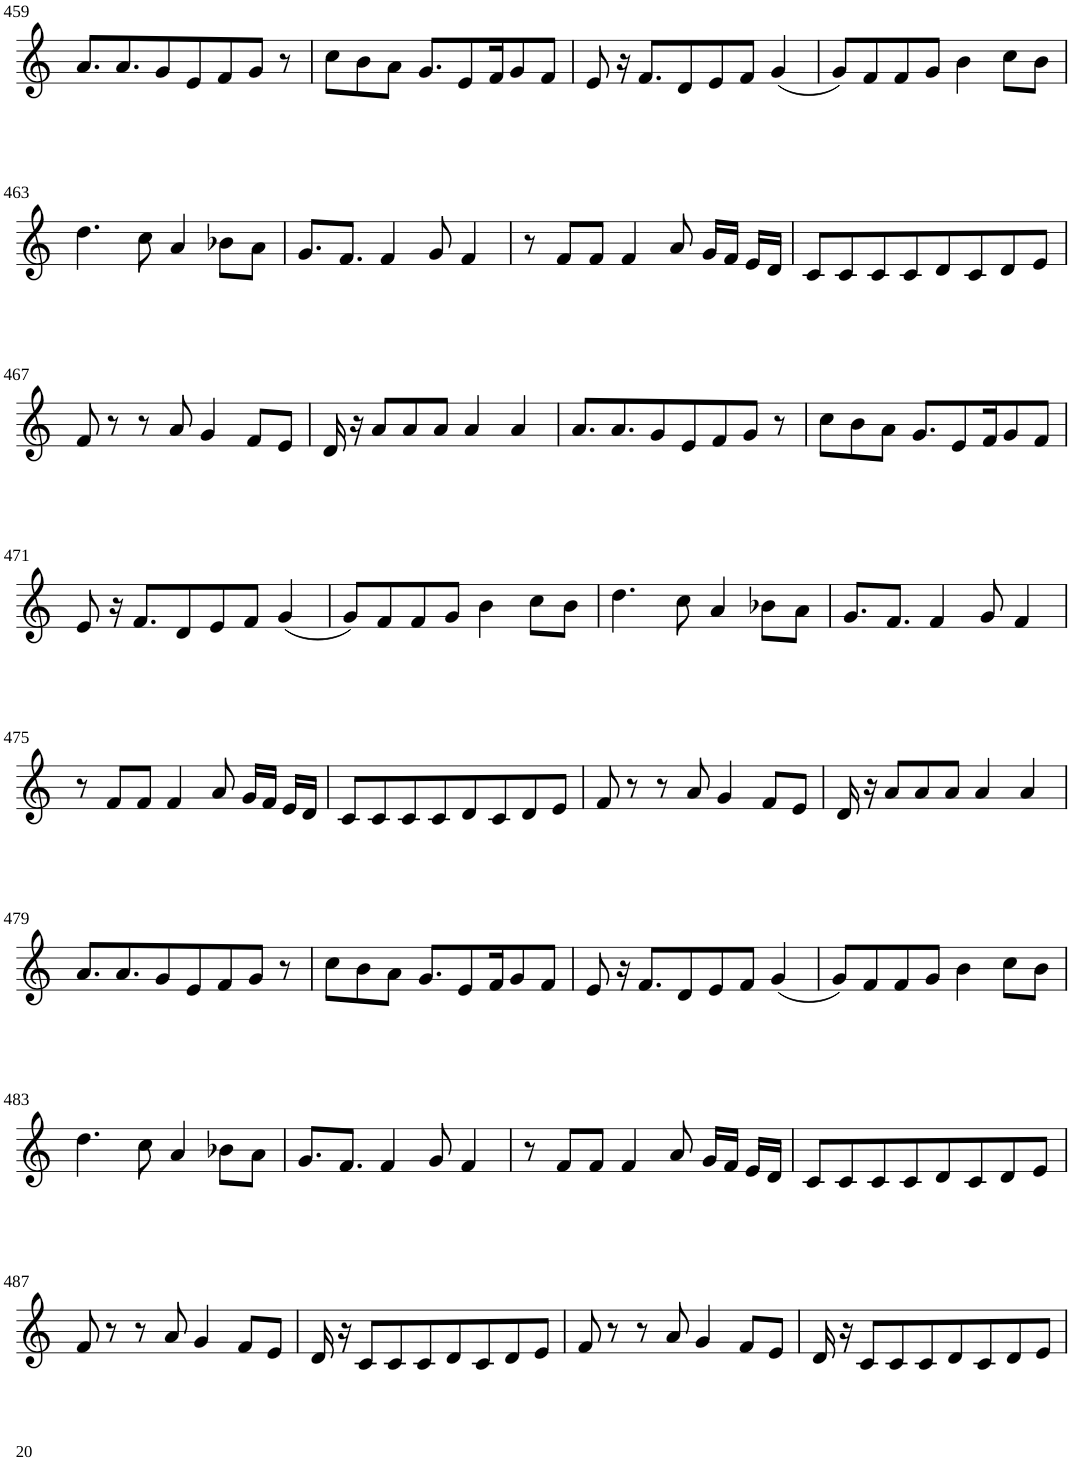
**kern
*part1
*staff1
*I"Violin
!!LO:PB:g=z
*clefG2
*k[]
*M8/8
=459
8.a/L
8.a/
8g/
8e/
8f/
8g/J
8r
=460
8cc\L
8b\
8a\J
8.g/L
8e/
16f/K
8g/
8f/J
=461
8e/
16r
8.f/L
8d/
8e/
8f/J
(4g/
=462
8g/L)
8f/
8f/
8g/J
4b\
8cc\L
8b\J
!!LO:LB:g=z
=463
4.dd\
8cc\
4a/
8b-X\L
8a\J
=464
8.g/L
8.f/J
4f/
8g/
4f/
=465
8r
8f/L
8f/J
4f/
8a/
16g/LL
16f/JJ
16e/LL
16d/JJ
=466
8c/L
8c/
8c/
8c/
8d/
8c/
8d/
8e/J
!!LO:LB:g=z
=467
8f/
8r
8r
8a/
4g/
8f/L
8e/J
=468
16d/
16r
8a/L
8a/
8a/J
4a/
4a/
=469
8.a/L
8.a/
8g/
8e/
8f/
8g/J
8r
=470
8cc\L
8b\
8a\J
8.g/L
8e/
16f/K
8g/
8f/J
!!LO:LB:g=z
=471
8e/
16r
8.f/L
8d/
8e/
8f/J
(4g/
=472
8g/L)
8f/
8f/
8g/J
4b\
8cc\L
8b\J
=473
4.dd\
8cc\
4a/
8b-X\L
8a\J
=474
8.g/L
8.f/J
4f/
8g/
4f/
!!LO:LB:g=z
=475
8r
8f/L
8f/J
4f/
8a/
16g/LL
16f/JJ
16e/LL
16d/JJ
=476
8c/L
8c/
8c/
8c/
8d/
8c/
8d/
8e/J
=477
8f/
8r
8r
8a/
4g/
8f/L
8e/J
=478
16d/
16r
8a/L
8a/
8a/J
4a/
4a/
!!LO:LB:g=z
=479
8.a/L
8.a/
8g/
8e/
8f/
8g/J
8r
=480
8cc\L
8b\
8a\J
8.g/L
8e/
16f/K
8g/
8f/J
=481
8e/
16r
8.f/L
8d/
8e/
8f/J
(4g/
=482
8g/L)
8f/
8f/
8g/J
4b\
8cc\L
8b\J
!!LO:LB:g=z
=483
4.dd\
8cc\
4a/
8b-X\L
8a\J
=484
8.g/L
8.f/J
4f/
8g/
4f/
=485
8r
8f/L
8f/J
4f/
8a/
16g/LL
16f/JJ
16e/LL
16d/JJ
=486
8c/L
8c/
8c/
8c/
8d/
8c/
8d/
8e/J
!!LO:LB:g=z
=487
8f/
8r
8r
8a/
4g/
8f/L
8e/J
=488
16d/
16r
8c/L
8c/
8c/
8d/
8c/
8d/
8e/J
=489
8f/
8r
8r
8a/
4g/
8f/L
8e/J
=490
16d/
16r
8c/L
8c/
8c/
8d/
8c/
8d/
8e/J
=
*-
